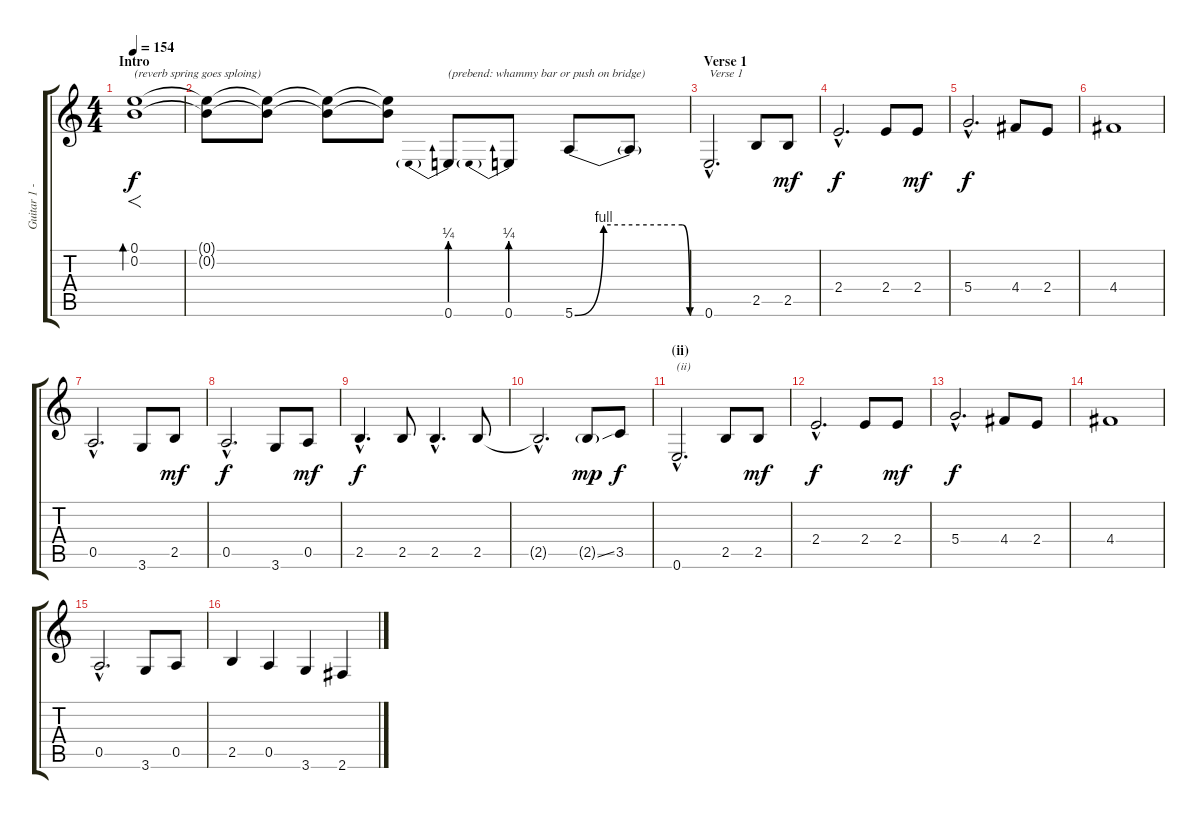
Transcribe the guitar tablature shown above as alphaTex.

\track ("Guitar 1 - Lead" "Guitar 1 -") {instrument overdrivenguitar}
\staff {score tabs}
\tuning (E4 B3 G3 D3 A2 E2) {hide}
\ts (4 4)
\section ("" "Intro")
\tempo 154
\clef g2
\ks c
(0.1 0.2).1{f bd 240 txt "(reverb spring goes sploing)" dy f instrument overdrivenguitar} |
(0.1{t} 0.2{t}).8 (0.1{t} 0.2{t}).8 (0.1{t} 0.2{t}).8 (0.1{t} 0.2{t}).8 0.6{be (prebend 0 1 60 1)}.8{txt "(prebend: whammy bar or push on bridge)"} 0.6{be (prebend 0 1 60 1)}.8 5.6{be (custom 0 0 15 4 45 4 56 4 60 0)}.8 5.6{t}.8 |
\section ("" "Verse 1")
0.6{hac}.2{d txt "Verse 1"} 2.5.8 2.5.8{dy mf} |
2.4{hac}.2{d dy f} 2.4.8 2.4.8{dy mf} |
5.4{hac}.2{d dy f} 4.4.8 2.4.8 |
4.4.1 |
0.5{hac}.2{d} 3.6.8 2.5.8{dy mf} |
0.5{hac}.2{d dy f} 3.6.8 0.5.8{dy mf} |
2.5{hac}.4{d dy f} 2.5.8 2.5{hac}.4{d} 2.5.8 |
2.5{hac t}.2{d} 2.5{ss g}.8{dy mp} 3.5.8{dy f} |
\section ("" "(ii)")
0.6{hac}.2{d txt "(ii)"} 2.5.8 2.5.8{dy mf} |
2.4{hac}.2{d dy f} 2.4.8 2.4.8{dy mf} |
5.4{hac}.2{d dy f} 4.4.8 2.4.8 |
4.4.1 |
0.5{hac}.2{d} 3.6.8 0.5.8 |
2.5.4 0.5.4 3.6.4 2.6.4
